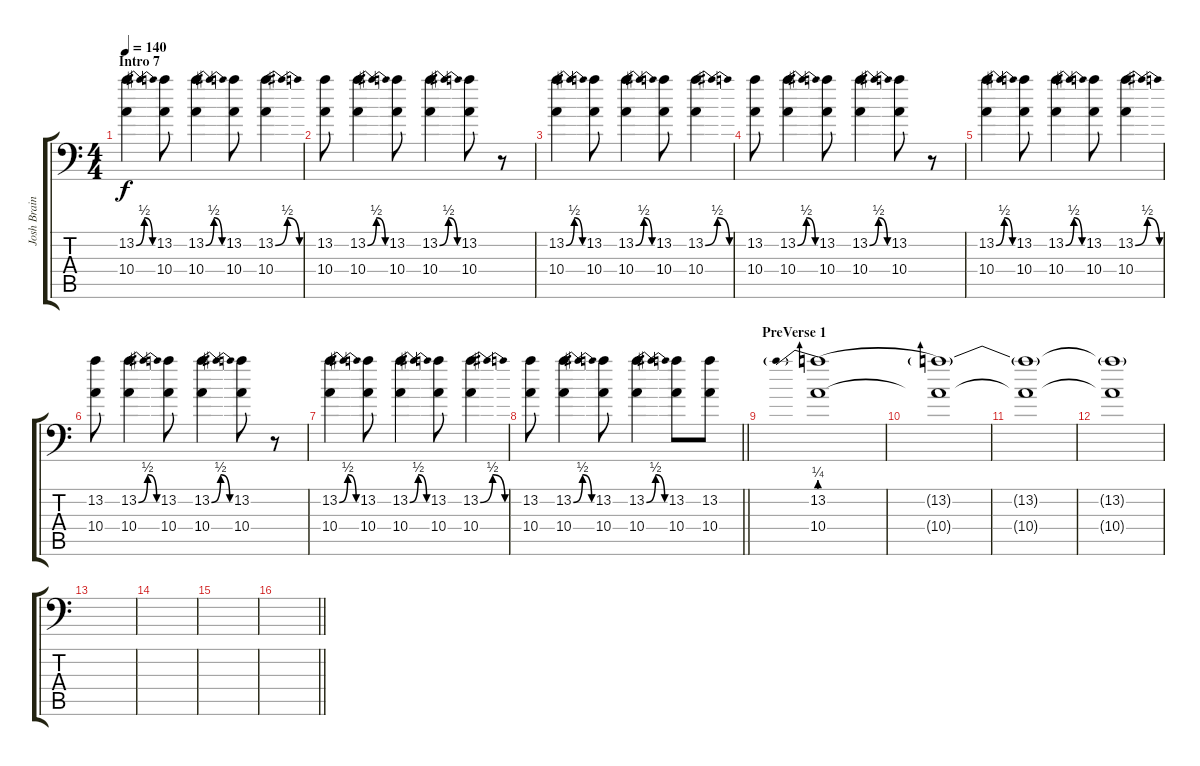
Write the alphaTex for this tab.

\track ("Josh Brainard" "Josh Brain") {instrument distortionguitar}
\staff {score tabs}
\tuning (Db4 Ab3 E3 B2 Gb2 Gb1) {hide}
\ts (4 4)
\section ("" "Intro 7")
\tempo 140
\clef f4
\ks c
(13.2{be (bendrelease 0 0 10 2 20 2 60 0)} 10.4).4{dy f} (13.2 10.4).8 (13.2{be (bendrelease 0 0 10 2 20 2 60 0)} 10.4).4 (13.2 10.4).8 (13.2{be (bendrelease 0 0 10 2 20 2 60 0)} 10.4).4 |
(13.2 10.4).8 (13.2{be (bendrelease 0 0 10 2 20 2 60 0)} 10.4).4 (13.2 10.4).8 (13.2{be (bendrelease 0 0 10 2 20 2 60 0)} 10.4).4 (13.2 10.4).8 r.8 |
(13.2{be (bendrelease 0 0 10 2 20 2 60 0)} 10.4).4 (13.2 10.4).8 (13.2{be (bendrelease 0 0 10 2 20 2 60 0)} 10.4).4 (13.2 10.4).8 (13.2{be (bendrelease 0 0 10 2 20 2 60 0)} 10.4).4 |
(13.2 10.4).8 (13.2{be (bendrelease 0 0 10 2 20 2 60 0)} 10.4).4 (13.2 10.4).8 (13.2{be (bendrelease 0 0 10 2 20 2 60 0)} 10.4).4 (13.2 10.4).8 r.8 |
(13.2{be (bendrelease 0 0 10 2 20 2 60 0)} 10.4).4 (13.2 10.4).8 (13.2{be (bendrelease 0 0 10 2 20 2 60 0)} 10.4).4 (13.2 10.4).8 (13.2{be (bendrelease 0 0 10 2 20 2 60 0)} 10.4).4 |
(13.2 10.4).8 (13.2{be (bendrelease 0 0 10 2 20 2 60 0)} 10.4).4 (13.2 10.4).8 (13.2{be (bendrelease 0 0 10 2 20 2 60 0)} 10.4).4 (13.2 10.4).8 r.8 |
(13.2{be (bendrelease 0 0 10 2 20 2 60 0)} 10.4).4 (13.2 10.4).8 (13.2{be (bendrelease 0 0 10 2 20 2 60 0)} 10.4).4 (13.2 10.4).8 (13.2{be (bendrelease 0 0 10 2 20 2 60 0)} 10.4).4 |
\barLineRight lightlight
(13.2 10.4).8 (13.2{be (bendrelease 0 0 10 2 20 2 60 0)} 10.4).4 (13.2 10.4).8 (13.2{be (bendrelease 0 0 10 2 20 2 60 0)} 10.4).4 (13.2 10.4).8 (13.2 10.4).8 |
\section ("" "PreVerse 1")
(13.2{be (prebend 0 1 60 1)} 10.4).1{volume 6} |
(13.2{t} 10.4{t}).1 |
(13.2{t} 10.4{t}).1 |
(13.2{t} 10.4{t}).1 |
|
|
|
\barLineRight lightlight
